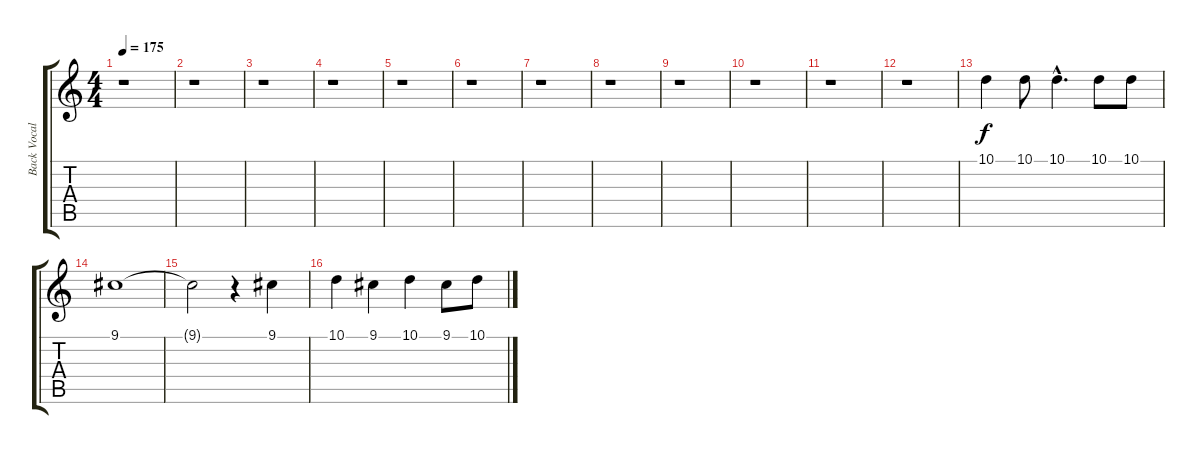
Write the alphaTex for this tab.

\track ("Back Vocal | Rodrigo" "Back Vocal") {instrument sopranosax}
\staff {score tabs}
\tuning (E4 B3 G3 D3 A2 E2) {hide}
\ts (4 4)
\tempo 175
\clef g2
\ks c
r.1{dy f} |
r.1 |
r.1 |
r.1 |
r.1 |
r.1 |
r.1 |
r.1 |
r.1 |
r.1 |
r.1 |
r.1 |
10.1.4 10.1.8 10.1{hac}.4{d} 10.1.8 10.1.8 |
9.1.1 |
9.1{t}.2 r.4 9.1.4 |
10.1.4 9.1.4 10.1.4 9.1.8 10.1.8
